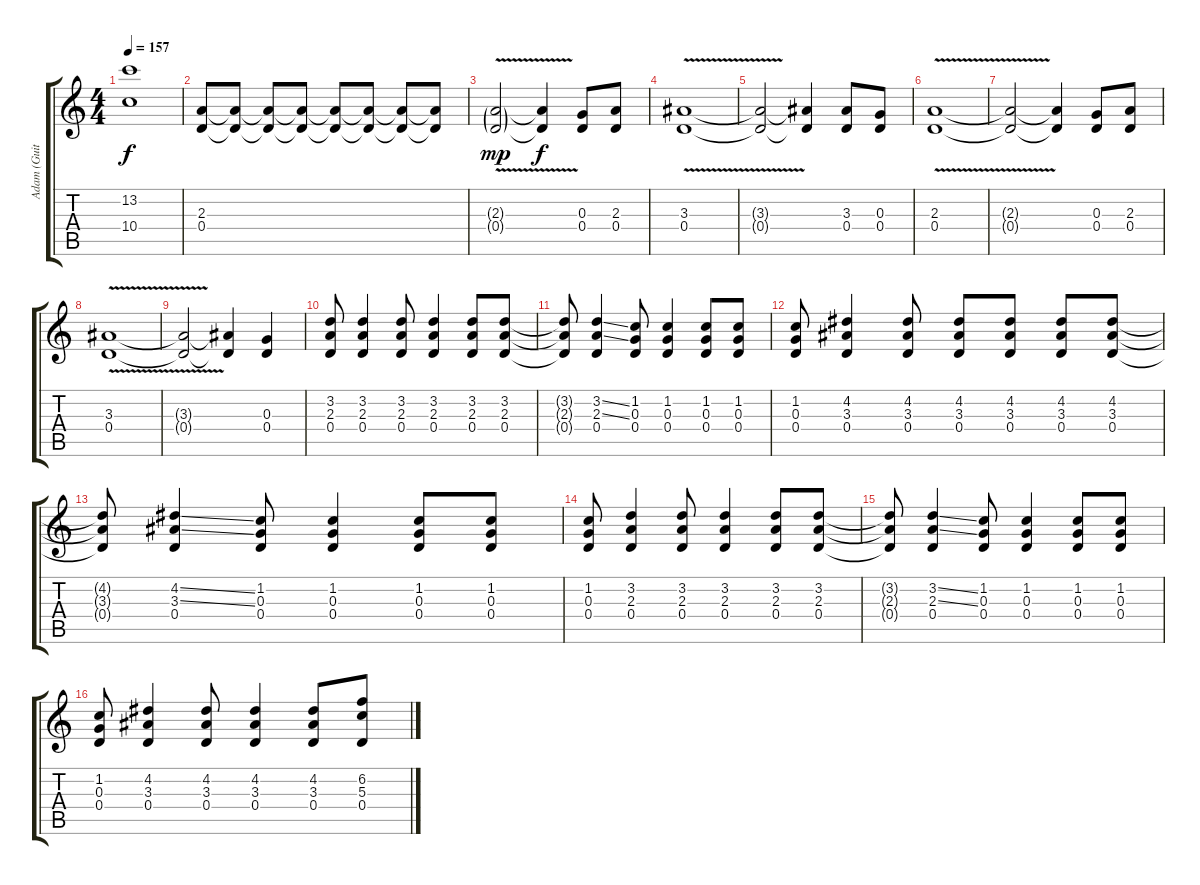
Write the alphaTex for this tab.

\track ("Adam (Guitar)" "Adam (Guit") {instrument distortionguitar}
\staff {score tabs}
\tuning (E4 B3 G3 D3 A2 D2) {hide}
\ts (4 4)
\tempo 157
\clef g2
\ks c
(13.2{t} 10.4{t}).1{dy f} |
(2.3 0.4).8 (2.3{t} 0.4{t}).8 (2.3{t} 0.4{t}).8 (2.3{t} 0.4{t}).8 (2.3{t} 0.4{t}).8{volume 11} (2.3{t} 0.4{t}).8{volume 10 instrument electricguitarclean} (2.3{t} 0.4{t}).8{volume 8} (2.3{t} 0.4{t}).8{volume 6} |
(2.3{v g} 0.4{g}).2{dy mp volume 16 instrument electricguitarclean} (2.3{t} 0.4{t}).4{dy f} (0.3 0.4).8 (2.3 0.4).8 |
(3.3 0.4{v}).1 |
(3.3{t} 0.4{t}).2 (3.3{t} 0.4{t}).4 (3.3 0.4).8 (0.3 0.4).8 |
(2.3{v} 0.4).1 |
(2.3{t} 0.4{t}).2 (2.3{t} 0.4{t}).4 (0.3 0.4).8 (2.3 0.4).8 |
(3.3 0.4{v}).1 |
(3.3{t} 0.4{t}).2 (3.3{t} 0.4{t}).4 (0.3 0.4).4 |
(3.2 2.3 0.4).8{instrument electricguitarclean} (3.2 2.3 0.4).4 (3.2 2.3 0.4).8 (3.2 2.3 0.4).4 (3.2 2.3 0.4).8 (3.2 2.3 0.4).8 |
(3.2{t} 2.3{t} 0.4{t}).8 (3.2{ss} 2.3{ss} 0.4).4 (1.2 0.3 0.4).8 (1.2 0.3 0.4).4 (1.2 0.3 0.4).8 (1.2 0.3 0.4).8 |
(1.2 0.3 0.4).8 (4.2 3.3 0.4).4 (4.2 3.3 0.4).8 (4.2 3.3 0.4).8 (4.2 3.3 0.4).8 (4.2 3.3 0.4).8 (4.2 3.3 0.4).8 |
(4.2{t} 3.3{t} 0.4{t}).8 (4.2{ss} 3.3{ss} 0.4).4 (1.2 0.3 0.4).8 (1.2 0.3 0.4).4 (1.2 0.3 0.4).8 (1.2 0.3 0.4).8 |
(1.2 0.3 0.4).8 (3.2 2.3 0.4).4 (3.2 2.3 0.4).8 (3.2 2.3 0.4).4 (3.2 2.3 0.4).8 (3.2 2.3 0.4).8 |
(3.2{t} 2.3{t} 0.4{t}).8 (3.2{ss} 2.3{ss} 0.4).4 (1.2 0.3 0.4).8 (1.2 0.3 0.4).4 (1.2 0.3 0.4).8 (1.2 0.3 0.4).8 |
(1.2 0.3 0.4).8 (4.2 3.3 0.4).4 (4.2 3.3 0.4).8 (4.2 3.3 0.4).4 (4.2 3.3 0.4).8 (6.2 5.3 0.4).8
